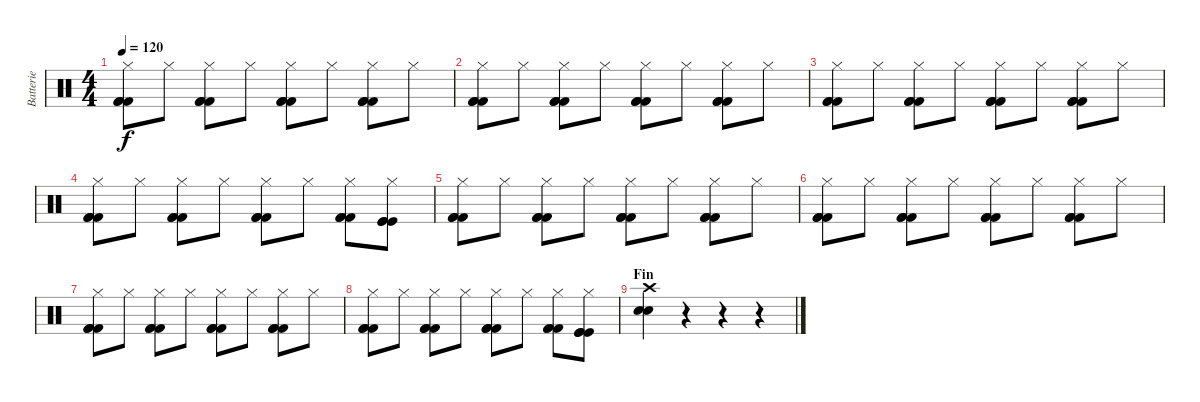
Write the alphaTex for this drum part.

\track ("Batterie" "Batterie") {instrument percussion}
\staff {score}
\articulation defaults
\ts (4 4)
\tempo 120
\clef neutral
\ks c
("Hi-Hat (closed)" "Kick (hit) 2" "Kick (hit) 2" "Kick (hit) 2").8{dy f} "Hi-Hat (closed)".8 ("Hi-Hat (closed)" "Kick (hit) 2" "Kick (hit) 2" "Kick (hit) 2").8 "Hi-Hat (closed)".8 ("Hi-Hat (closed)" "Kick (hit) 2" "Kick (hit) 2" "Kick (hit) 2").8 "Hi-Hat (closed)".8 ("Hi-Hat (closed)" "Kick (hit) 2" "Kick (hit) 2" "Kick (hit) 2").8 "Hi-Hat (closed)".8 |
("Hi-Hat (closed)" "Kick (hit) 2" "Kick (hit) 2" "Kick (hit) 2").8 "Hi-Hat (closed)".8 ("Hi-Hat (closed)" "Kick (hit) 2" "Kick (hit) 2" "Kick (hit) 2").8 "Hi-Hat (closed)".8 ("Hi-Hat (closed)" "Kick (hit) 2" "Kick (hit) 2" "Kick (hit) 2").8 "Hi-Hat (closed)".8 ("Hi-Hat (closed)" "Kick (hit) 2" "Kick (hit) 2" "Kick (hit) 2").8 "Hi-Hat (closed)".8 |
("Hi-Hat (closed)" "Kick (hit) 2" "Kick (hit) 2" "Kick (hit) 2").8 "Hi-Hat (closed)".8 ("Hi-Hat (closed)" "Kick (hit) 2" "Kick (hit) 2" "Kick (hit) 2").8 "Hi-Hat (closed)".8 ("Hi-Hat (closed)" "Kick (hit) 2" "Kick (hit) 2" "Kick (hit) 2").8 "Hi-Hat (closed)".8 ("Hi-Hat (closed)" "Kick (hit) 2" "Kick (hit) 2" "Kick (hit) 2").8 "Hi-Hat (closed)".8 |
("Hi-Hat (closed)" "Kick (hit) 2" "Kick (hit) 2" "Kick (hit) 2").8 "Hi-Hat (closed)".8 ("Hi-Hat (closed)" "Kick (hit) 2" "Kick (hit) 2" "Kick (hit) 2").8 "Hi-Hat (closed)".8 ("Hi-Hat (closed)" "Kick (hit) 2" "Kick (hit) 2" "Kick (hit) 2").8 "Hi-Hat (closed)".8 ("Hi-Hat (closed)" "Kick (hit) 2" "Kick (hit) 2" "Kick (hit) 2").8 ("Hi-Hat (closed)" "Kick (hit)" "Kick (hit)" "Kick (hit)").8 |
("Hi-Hat (closed)" "Kick (hit) 2" "Kick (hit) 2" "Kick (hit) 2").8 "Hi-Hat (closed)".8 ("Hi-Hat (closed)" "Kick (hit) 2" "Kick (hit) 2" "Kick (hit) 2").8 "Hi-Hat (closed)".8 ("Hi-Hat (closed)" "Kick (hit) 2" "Kick (hit) 2" "Kick (hit) 2").8 "Hi-Hat (closed)".8 ("Hi-Hat (closed)" "Kick (hit) 2" "Kick (hit) 2" "Kick (hit) 2").8 "Hi-Hat (closed)".8 |
("Hi-Hat (closed)" "Kick (hit) 2" "Kick (hit) 2" "Kick (hit) 2").8 "Hi-Hat (closed)".8 ("Hi-Hat (closed)" "Kick (hit) 2" "Kick (hit) 2" "Kick (hit) 2").8 "Hi-Hat (closed)".8 ("Hi-Hat (closed)" "Kick (hit) 2" "Kick (hit) 2" "Kick (hit) 2").8 "Hi-Hat (closed)".8 ("Hi-Hat (closed)" "Kick (hit) 2" "Kick (hit) 2" "Kick (hit) 2").8 "Hi-Hat (closed)".8 |
("Hi-Hat (closed)" "Kick (hit) 2" "Kick (hit) 2" "Kick (hit) 2").8 "Hi-Hat (closed)".8 ("Hi-Hat (closed)" "Kick (hit) 2" "Kick (hit) 2" "Kick (hit) 2").8 "Hi-Hat (closed)".8 ("Hi-Hat (closed)" "Kick (hit) 2" "Kick (hit) 2" "Kick (hit) 2").8 "Hi-Hat (closed)".8 ("Hi-Hat (closed)" "Kick (hit) 2" "Kick (hit) 2" "Kick (hit) 2").8 "Hi-Hat (closed)".8 |
("Hi-Hat (closed)" "Kick (hit) 2" "Kick (hit) 2" "Kick (hit) 2").8 "Hi-Hat (closed)".8 ("Hi-Hat (closed)" "Kick (hit) 2" "Kick (hit) 2" "Kick (hit) 2").8 "Hi-Hat (closed)".8 ("Hi-Hat (closed)" "Kick (hit) 2" "Kick (hit) 2" "Kick (hit) 2").8 "Hi-Hat (closed)".8 ("Hi-Hat (closed)" "Kick (hit) 2" "Kick (hit) 2" "Kick (hit) 2").8 ("Hi-Hat (closed)" "Kick (hit)" "Kick (hit)" "Kick (hit)").8 |
\section ("" "Fin")
("Crash high (hit)" "Electric Snare (hit)" "Electric Snare (hit)").4 r.4 r.4 r.4
